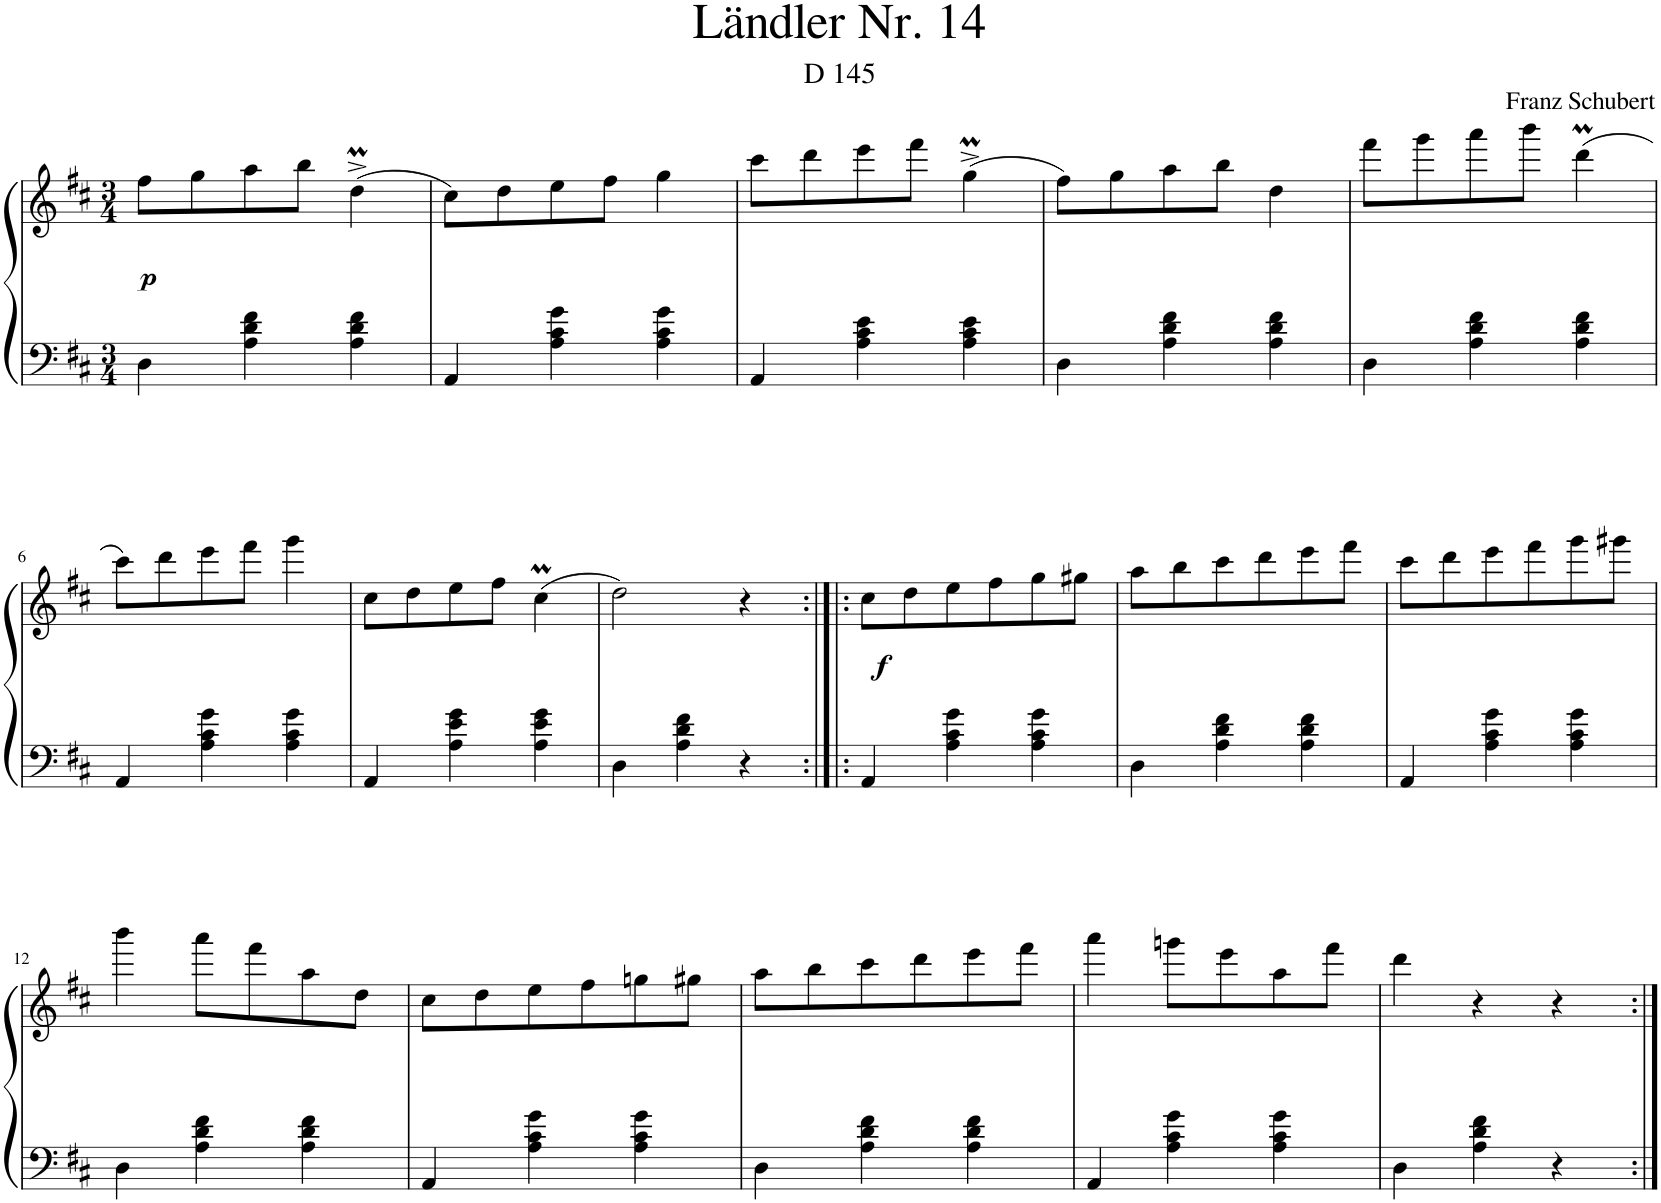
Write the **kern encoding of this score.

**kern	**kern	**dynam
*part1	*part1	*part1
*staff2	*staff1	*staff1/2
*I"Piano	*	*
*I'Pno.	*	*
*clefF4	*clefG2	*
*k[f#c#]	*k[f#c#]	*
*M3/4	*M3/4	*
=1	=1	=1
!	!	!LO:DY:b
4D\	8ff#\L	p
.	8gg\	.
4A\ 4d\ 4f#\	8aa\	.
.	8bb\J	.
4A\ 4d\ 4f#\	(4ddM^\	.
=2	=2	=2
4AA/	8cc#\L)	.
.	8dd\	.
4A\ 4c#\ 4g\	8ee\	.
.	8ff#\J	.
4A\ 4c#\ 4g\	4gg\	.
=3	=3	=3
4AA/	8ccc#\L	.
.	8ddd\	.
4A\ 4c#\ 4e\	8eee\	.
.	8fff#\J	.
4A\ 4c#\ 4e\	(4ggM^\	.
=4	=4	=4
4D\	8ff#\L)	.
.	8gg\	.
4A\ 4d\ 4f#\	8aa\	.
.	8bb\J	.
4A\ 4d\ 4f#\	4dd\	.
=5	=5	=5
4D\	8fff#\L	.
.	8ggg\	.
4A\ 4d\ 4f#\	8aaa\	.
.	8bbb\J	.
4A\ 4d\ 4f#\	(4dddM\	.
!!LO:LB:g=z
=6	=6	=6
4AA/	8ccc#\L)	.
.	8ddd\	.
4A\ 4c#\ 4g\	8eee\	.
.	8fff#\J	.
4A\ 4c#\ 4g\	4ggg\	.
=7	=7	=7
4AA/	8cc#\L	.
.	8dd\	.
4A\ 4e\ 4g\	8ee\	.
.	8ff#\J	.
4A\ 4e\ 4g\	(4cc#m\	.
=8	=8	=8
4D\	2dd\)	.
4A\ 4d\ 4f#\	.	.
4r	4r	.
=9:|!|:	=9:|!|:	=9:|!|:
!	!	!LO:DY:b
4AA/	8cc#\L	f
.	8dd\	.
4A\ 4c#\ 4g\	8ee\	.
.	8ff#\	.
4A\ 4c#\ 4g\	8gg\	.
.	8gg#X\J	.
=10	=10	=10
4D\	8aa\L	.
.	8bb\	.
4A\ 4d\ 4f#\	8ccc#\	.
.	8ddd\	.
4A\ 4d\ 4f#\	8eee\	.
.	8fff#\J	.
=11	=11	=11
4AA/	8ccc#\L	.
.	8ddd\	.
4A\ 4c#\ 4g\	8eee\	.
.	8fff#\	.
4A\ 4c#\ 4g\	8ggg\	.
.	8ggg#X\J	.
!!LO:LB:g=z
=12	=12	=12
4D\	4bbb\	.
4A\ 4d\ 4f#\	8aaa\L	.
.	8fff#\	.
4A\ 4d\ 4f#\	8aa\	.
.	8dd\J	.
=13	=13	=13
4AA/	8cc#\L	.
.	8dd\	.
4A\ 4c#\ 4g\	8ee\	.
.	8ff#\	.
4A\ 4c#\ 4g\	8ggn\	.
.	8gg#X\J	.
=14	=14	=14
4D\	8aa\L	.
.	8bb\	.
4A\ 4d\ 4f#\	8ccc#\	.
.	8ddd\	.
4A\ 4d\ 4f#\	8eee\	.
.	8fff#\J	.
=15	=15	=15
4AA/	4aaa\	.
4A\ 4c#\ 4g\	8gggn\L	.
.	8eee\	.
4A\ 4c#\ 4g\	8aa\	.
.	8fff#\J	.
=16	=16	=16
4D\	4ddd\	.
4A\ 4d\ 4f#\	4r	.
4r	4r	.
=:|!	=:|!	=:|!
*-	*-	*-
